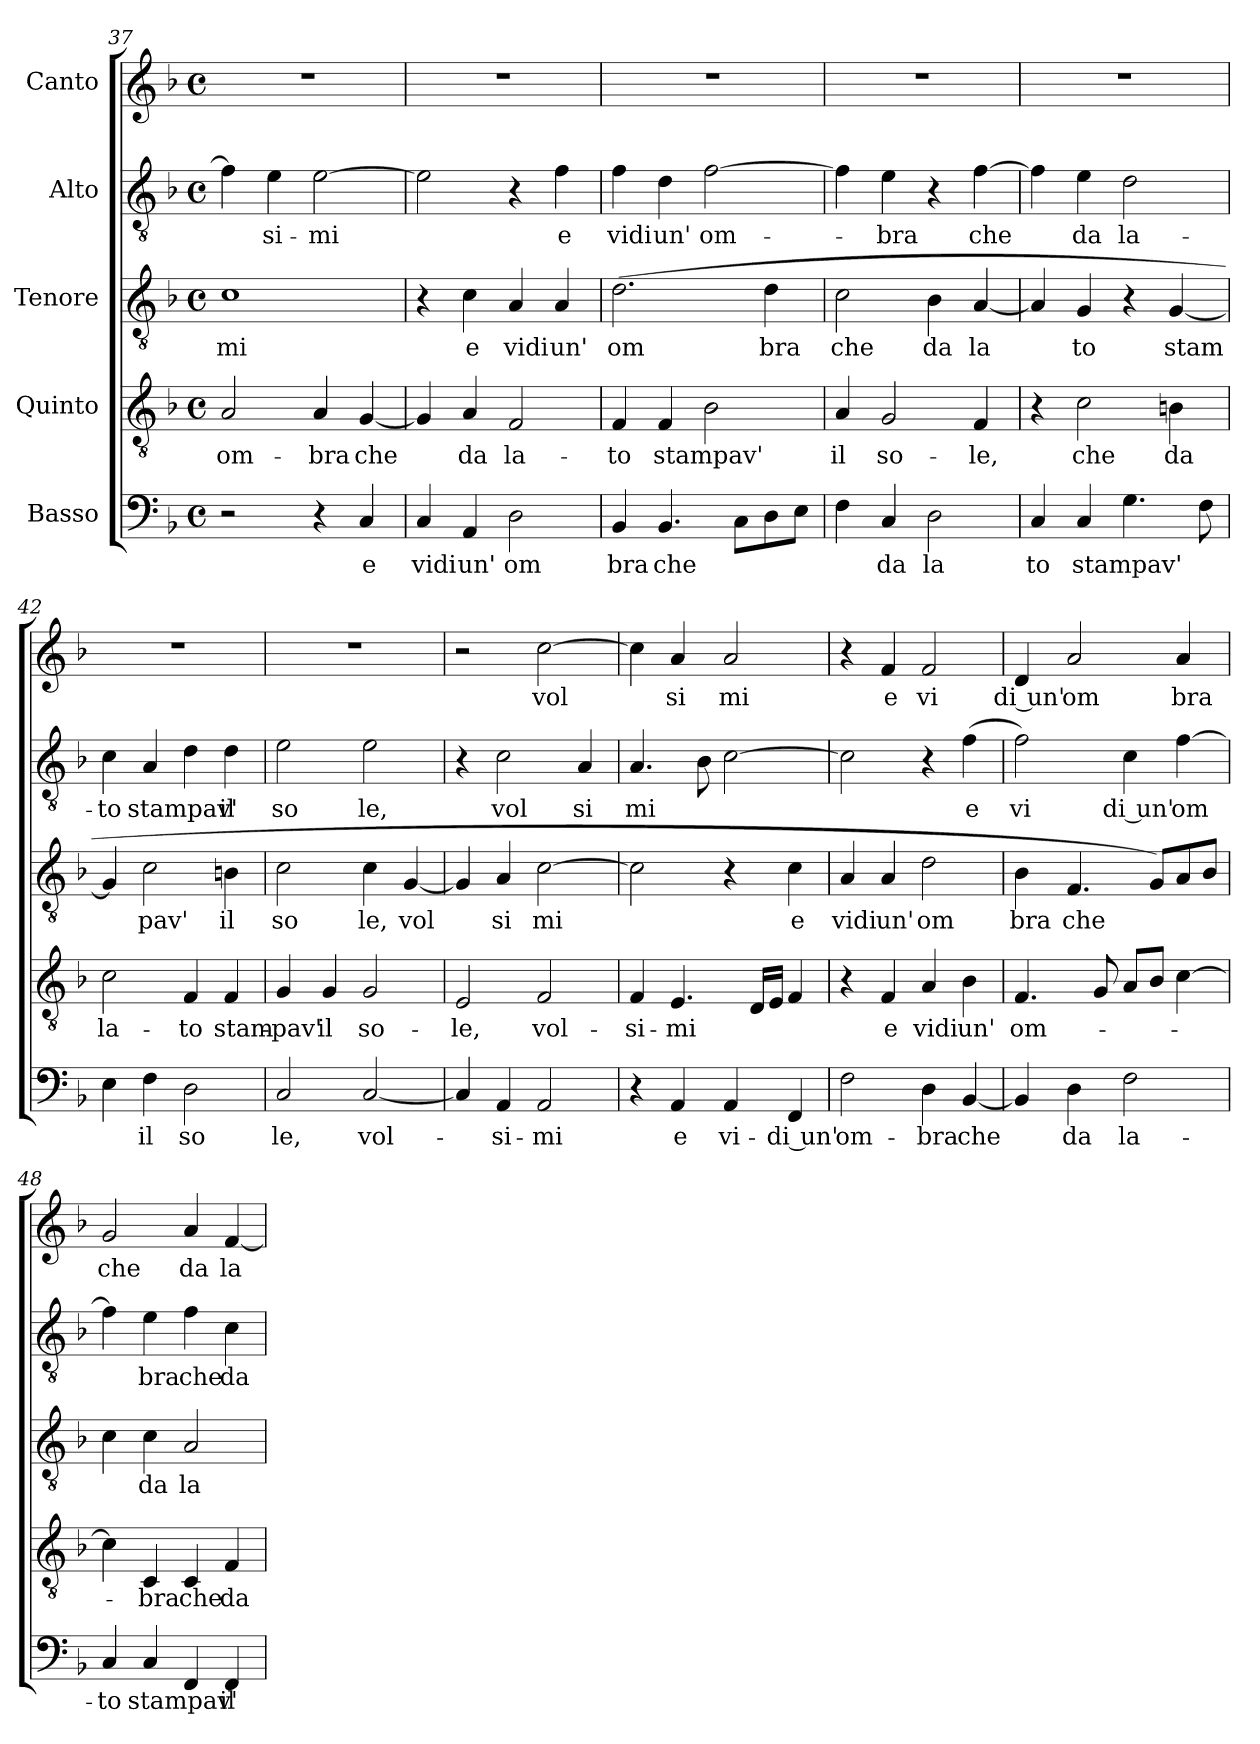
**kern	**text	**kern	**text	**kern	**text	**kern	**text	**kern	**text
*part5	*part5	*part4	*part4	*part3	*part3	*part2	*part2	*part1	*part1
*staff5	*staff5	*staff4	*staff4	*staff3	*staff3	*staff2	*staff2	*staff1	*staff1
*I"Basso	*	*I"Quinto	*	*I"Tenore	*	*I"Alto	*	*I"Canto	*
*clefF4	*	*clefGv2	*	*clefGv2	*	*clefGv2	*	*clefG2	*
*k[b-]	*	*k[b-]	*	*k[b-]	*	*k[b-]	*	*k[b-]	*
*F:	*	*F:	*	*F:	*	*F:	*	*F:	*
*M4/4	*	*M4/4	*	*M4/4	*	*M4/4	*	*M4/4	*
*met(c)	*	*met(c)	*	*met(c)	*	*met(c)	*	*met(c)	*
=37	=37	=37	=37	=37	=37	=37	=37	=37	=37
!	!	!	!LO:LY:b:cj	!	!LO:LY:b:cj	!	!	!	!
2r	.	2A/	om-	1c	mi	4f\]	.	1r	.
!	!	!	!	!	!	!	!LO:LY:b:cj	!	!
.	.	.	.	.	.	4e\	-si-	.	.
!	!	!	!LO:LY:b:cj	!	!	!	!LO:LY:b	!	!
4r	.	4A/	-bra	.	.	[>2e\	-mi	.	.
!	!LO:LY:b:cj	!	!LO:LY:b	!	!	!	!	!	!
4C/	e	[<4G/	che	.	.	.	.	.	.
=38	=38	=38	=38	=38	=38	=38	=38	=38	=38
!	!LO:LY:b	!	!	!	!	!	!	!	!
4C/	vidi	4G/]	.	4r	.	2e\]	.	1r	.
!	!LO:LY:b	!	!LO:LY:b:cj	!	!LO:LY:b:cj	!	!	!	!
4AA/	un'	4A/	da	4c\	e	.	.	.	.
!	!LO:LY:b:cj	!	!LO:LY:b:cj	!	!LO:LY:b	!	!	!	!
2D\	om	2F/	la-	4A/	vidi	4r	.	.	.
!	!	!	!	!	!LO:LY:b	!	!LO:LY:b:cj	!	!
.	.	.	.	4A/	un'	4f\	e	.	.
=39	=39	=39	=39	=39	=39	=39	=39	=39	=39
!	!LO:LY:b:cj	!	!LO:LY:b:cj	!	!LO:LY:b:cj	!	!LO:LY:b	!	!
4BB-/	bra	4F/	-to	(>2.d\	om	4f\	vidi	1r	.
!	!LO:LY:b	!	!LO:LY:b:cj	!	!	!	!LO:LY:b	!	!
4.BB-/	che	4F/	stampav'	.	.	(4d\	un'	.	.
!	!	!	!	!	!	!	!LO:LY:b	!	!
.	.	2B-\	.	.	.	[>2f\	om-	.	.
8C\L	.	.	.	.	.	.	.	.	.
!	!	!	!	!	!LO:LY:b:cj	!	!	!	!
8D\	.	.	.	4d\	bra	.	.	.	.
8E\J	.	.	.	.	.	.	.	.	.
=40	=40	=40	=40	=40	=40	=40	=40	=40	=40
!	!	!	!LO:LY:b:cj	!	!LO:LY:b:cj	!	!	!	!
4F\	.	4A/	il	2c\	che	4f\]	.	1r	.
!	!LO:LY:b:cj	!	!LO:LY:b:cj	!	!	!	!LO:LY:b:cj	!	!
4C/	da	2G/	so-	.	.	4e\	-bra	.	.
!	!LO:LY:b:cj	!	!	!	!LO:LY:b:cj	!	!	!	!
2D\	la	.	.	4B-\	da	4r	.	.	.
!	!	!	!LO:LY:b:cj	!	!LO:LY:b:cj	!	!LO:LY:b	!	!
.	.	4F/	-le,	[<4A/	la	[>4f\	che	.	.
=41	=41	=41	=41	=41	=41	=41	=41	=41	=41
!	!LO:LY:b:cj	!	!	!	!	!	!	!	!
4C/	to	4r	.	4A/]	.	4f\]	.	1r	.
!	!LO:LY:b:cj	!	!LO:LY:b:cj	!	!LO:LY:b:cj	!	!LO:LY:b:cj	!	!
4C/	stampav'	2c\	che	4G/	to	4e\	da	.	.
!	!	!	!	!	!	!	!LO:LY:b:cj	!	!
4.G\	.	.	.	4r	.	2d\	la-	.	.
!	!	!	!LO:LY:b:cj	!	!LO:LY:b	!	!	!	!
.	.	4Bn\	da	[<4G/	stam	.	.	.	.
8F\	.	.	.	.	.	.	.	.	.
=42	=42	=42	=42	=42	=42	=42	=42	=42	=42
!	!	!	!LO:LY:b:cj	!	!	!	!LO:LY:b:cj	!	!
4E\	.	2c\	la-	4G/]	.	4c\	-to	1r	.
!	!LO:LY:b:cj	!	!	!	!LO:LY:b:cj	!	!LO:LY:b:cj	!	!
4F\	il	.	.	2c\	pav'	4A/	stampav'	.	.
!	!LO:LY:b:cj	!	!LO:LY:b:cj	!	!	!	!	!	!
2D\	so	4F/	-to	.	.	4d\	.	.	.
!	!	!	!LO:LY:b:cj	!	!LO:LY:b:cj	!	!LO:LY:b:cj	!	!
.	.	4F/	stam-	4B\	il	4d\	il	.	.
!!LO:LB:g=z
=43	=43	=43	=43	=43	=43	=43	=43	=43	=43
!	!LO:LY:b:cj	!	!LO:LY:b:cj	!	!LO:LY:b:cj	!	!LO:LY:b:cj	!	!
2C/	le,	4G/	-pav'	2c\	so	2e\	so	1r	.
!	!	!	!LO:LY:b:cj	!	!	!	!	!	!
.	.	4G/	il	.	.	.	.	.	.
!	!LO:LY:b	!	!LO:LY:b:cj	!	!LO:LY:b:cj	!	!LO:LY:b:cj	!	!
[<2C/	vol-	2G/	so-	4c\	le,	2e\	le,	.	.
!	!	!	!	!	!LO:LY:b	!	!	!	!
.	.	.	.	[<4G/	vol	.	.	.	.
=44	=44	=44	=44	=44	=44	=44	=44	=44	=44
!	!	!	!LO:LY:b:cj	!	!	!	!	!	!
4C/]	.	2E/	-le,	4G/]	.	4r	.	2r	.
!	!LO:LY:b:cj	!	!	!	!LO:LY:b:cj	!	!LO:LY:b:cj	!	!
4AA/	-si-	.	.	4A/	si	2c\	vol	.	.
!	!LO:LY:b:cj	!	!LO:LY:b:cj	!	!LO:LY:b	!	!	!	!LO:LY:b
2AA/	-mi	2F/	vol-	[>2c\	mi	.	.	[>2cc\	vol
!	!	!	!	!	!	!	!LO:LY:b:cj	!	!
.	.	.	.	.	.	4A/	si	.	.
=45	=45	=45	=45	=45	=45	=45	=45	=45	=45
!	!	!	!LO:LY:b:cj	!	!	!	!LO:LY:b	!	!
4r	.	4F/	-si-	2c\]	.	4.A/	mi	4cc\]	.
!	!LO:LY:b:cj	!	!LO:LY:b	!	!	!	!	!	!LO:LY:b:cj
4AA/	e	4.E/	-mi	.	.	.	.	4a/	si
.	.	.	.	.	.	8B-\	.	.	.
!	!LO:LY:b:cj	!	!	!	!	!	!	!	!LO:LY:b:cj
4AA/	vi-	.	.	4r	.	[>2c\	.	2a/	mi
.	.	16D/L	.	.	.	.	.	.	.
.	.	16E/J	.	.	.	.	.	.	.
!	!LO:LY:b:rj	!	!	!	!LO:LY:b:cj	!	!	!	!
4FF/	-di un'	4F/	.	4c\	e	.	.	.	.
=46	=46	=46	=46	=46	=46	=46	=46	=46	=46
!	!LO:LY:b:cj	!	!	!	!LO:LY:b	!	!	!	!
2F\	om-	4r	.	4A/	vidi	2c\]	.	4r	.
!	!	!	!LO:LY:b:cj	!	!LO:LY:b	!	!	!	!LO:LY:b:cj
.	.	4F/	e	4A/	un'	.	.	4f/	e
!	!LO:LY:b:cj	!	!LO:LY:b	!	!LO:LY:b:cj	!	!	!	!LO:LY:b:cj
4D\	-bra	4A/	vidi	2d\	om	4r	.	2f/	vi
!	!LO:LY:b	!	!LO:LY:b	!	!	!	!LO:LY:b:cj	!	!
[<4BB-/	che	(4B-\	un'	.	.	(>4f\	e	.	.
=47	=47	=47	=47	=47	=47	=47	=47	=47	=47
!	!	!	!LO:LY:b	!	!LO:LY:b:cj	!	!LO:LY:b:cj	!	!LO:LY:b:rj
4BB-/]	.	4.F/	om-	4B-\	bra	2f\)	vi	4d/	di un'
!	!LO:LY:b:cj	!	!	!	!LO:LY:b	!	!	!	!LO:LY:b:cj
4D\	da	.	.	4.F/	che	.	.	2a/	om
.	.	8G/	.	.	.	.	.	.	.
!	!LO:LY:b:cj	!	!	!	!	!	!LO:LY:b:rj	!	!
2F\	la-	8A/L	.	.	.	4c\	di un'	.	.
.	.	8B-/J	.	8G/L)	.	.	.	.	.
!	!	!	!	!	!	!	!LO:LY:b	!	!LO:LY:b:cj
.	.	[>4c\	.	8A/	.	[>4f\	om	4a/	bra
.	.	.	.	8B-/J	.	.	.	.	.
=48	=48	=48	=48	=48	=48	=48	=48	=48	=48
!	!LO:LY:b:cj	!	!	!	!	!	!	!	!LO:LY:b:cj
4C/	-to	4c\]	.	4c\	.	4f\]	.	2g/	che
!	!LO:LY:b:cj	!	!LO:LY:b:cj	!	!LO:LY:b:cj	!	!LO:LY:b:cj	!	!
4C/	stampav'	4C/	-bra	4c\	da	4e\	bra	.	.
!	!	!	!LO:LY:b:cj	!	!LO:LY:b:cj	!	!LO:LY:b:cj	!	!LO:LY:b:cj
4FF/	.	4C/	che	2A/	la	4f\	che	4a/	da
!	!LO:LY:b:cj	!	!LO:LY:b:cj	!	!	!	!LO:LY:b:cj	!	!LO:LY:b:cj
4FF/	il	4F/	da	.	.	4c\	da	[<4f/	la
=	=	=	=	=	=	=	=	=	=
*-	*-	*-	*-	*-	*-	*-	*-	*-	*-
